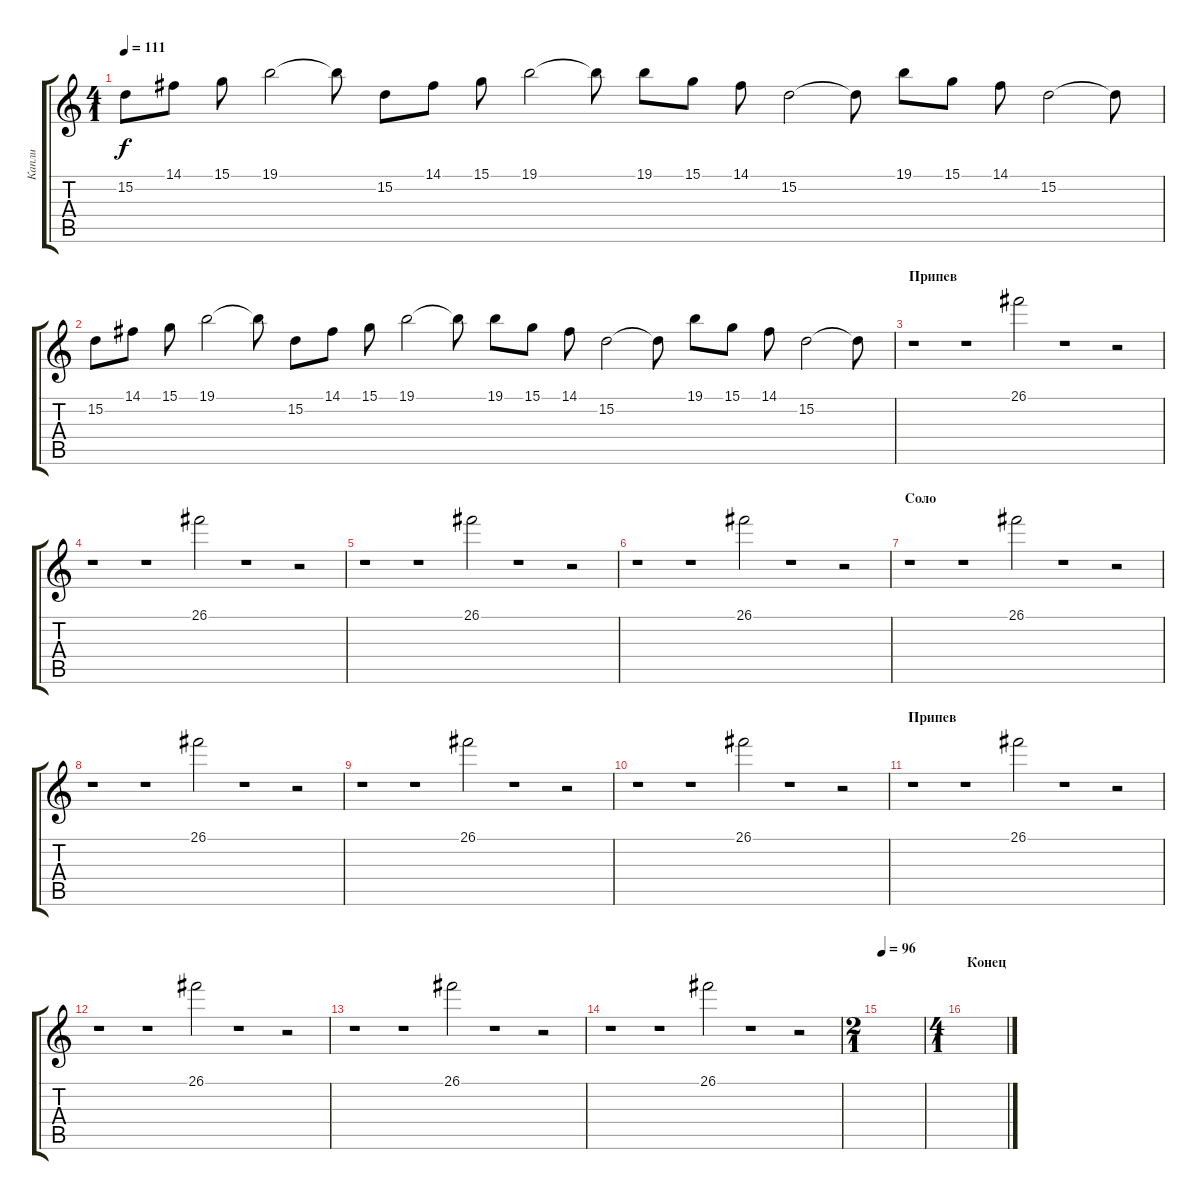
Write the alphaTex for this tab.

\track ("Капли" "Капли") {instrument fx1rain}
\staff {score tabs}
\tuning (E4 B3 G3 D3 A2 E2) {hide}
\ts (4 1)
\tempo 111
\clef g2
\ks c
15.2.8{dy f} 14.1.8 15.1.8 19.1.2 19.1{t}.8 15.2.8 14.1.8 15.1.8 19.1.2 19.1{t}.8 19.1.8 15.1.8 14.1.8 15.2.2 15.2{t}.8 19.1.8 15.1.8 14.1.8 15.2.2 15.2{t}.8 |
15.2.8 14.1.8 15.1.8 19.1.2 19.1{t}.8 15.2.8 14.1.8 15.1.8 19.1.2 19.1{t}.8 19.1.8 15.1.8 14.1.8 15.2.2 15.2{t}.8 19.1.8 15.1.8 14.1.8 15.2.2 15.2{t}.8 |
\section ("" "Припев")
r.1 r.1 26.1.2 r.1 r.2 |
r.1 r.1 26.1.2 r.1 r.2 |
r.1 r.1 26.1.2 r.1 r.2 |
r.1 r.1 26.1.2 r.1 r.2 |
\section ("" "Соло")
r.1 r.1 26.1.2 r.1 r.2 |
r.1 r.1 26.1.2 r.1 r.2 |
r.1 r.1 26.1.2 r.1 r.2 |
r.1 r.1 26.1.2 r.1 r.2 |
\section ("" "Припев")
r.1 r.1 26.1.2 r.1 r.2 |
r.1 r.1 26.1.2 r.1 r.2 |
r.1 r.1 26.1.2 r.1 r.2 |
r.1 r.1 26.1.2 r.1 r.2 |
\ts (2 1)
\tempo 96
|
\ts (4 1)
\section ("" "Конец")
